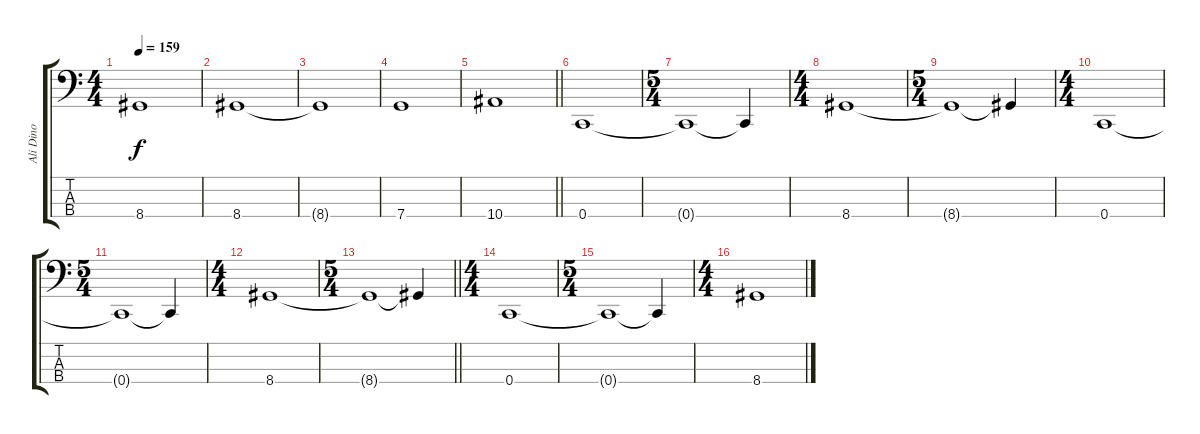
\track ("Ali Dino" "Ali Dino") {instrument electricbasspick}
\staff {score tabs}
\tuning (F2 C2 G1 C1) {hide}
\ts (4 4)
\tempo 159
\clef f4
\ks c
8.4{t}.1{dy f} |
8.4.1 |
8.4{t}.1 |
7.4.1 |
\barLineRight lightlight
10.4.1 |
0.4.1 |
\ts (5 4)
0.4{t}.1 0.4{t}.4 |
\ts (4 4)
8.4.1 |
\ts (5 4)
8.4{t}.1 8.4{t}.4 |
\ts (4 4)
0.4.1 |
\ts (5 4)
0.4{t}.1 0.4{t}.4 |
\ts (4 4)
8.4.1 |
\ts (5 4)
\barLineRight lightlight
8.4{t}.1 8.4{t}.4 |
\ts (4 4)
0.4.1 |
\ts (5 4)
0.4{t}.1 0.4{t}.4 |
\ts (4 4)
8.4.1
